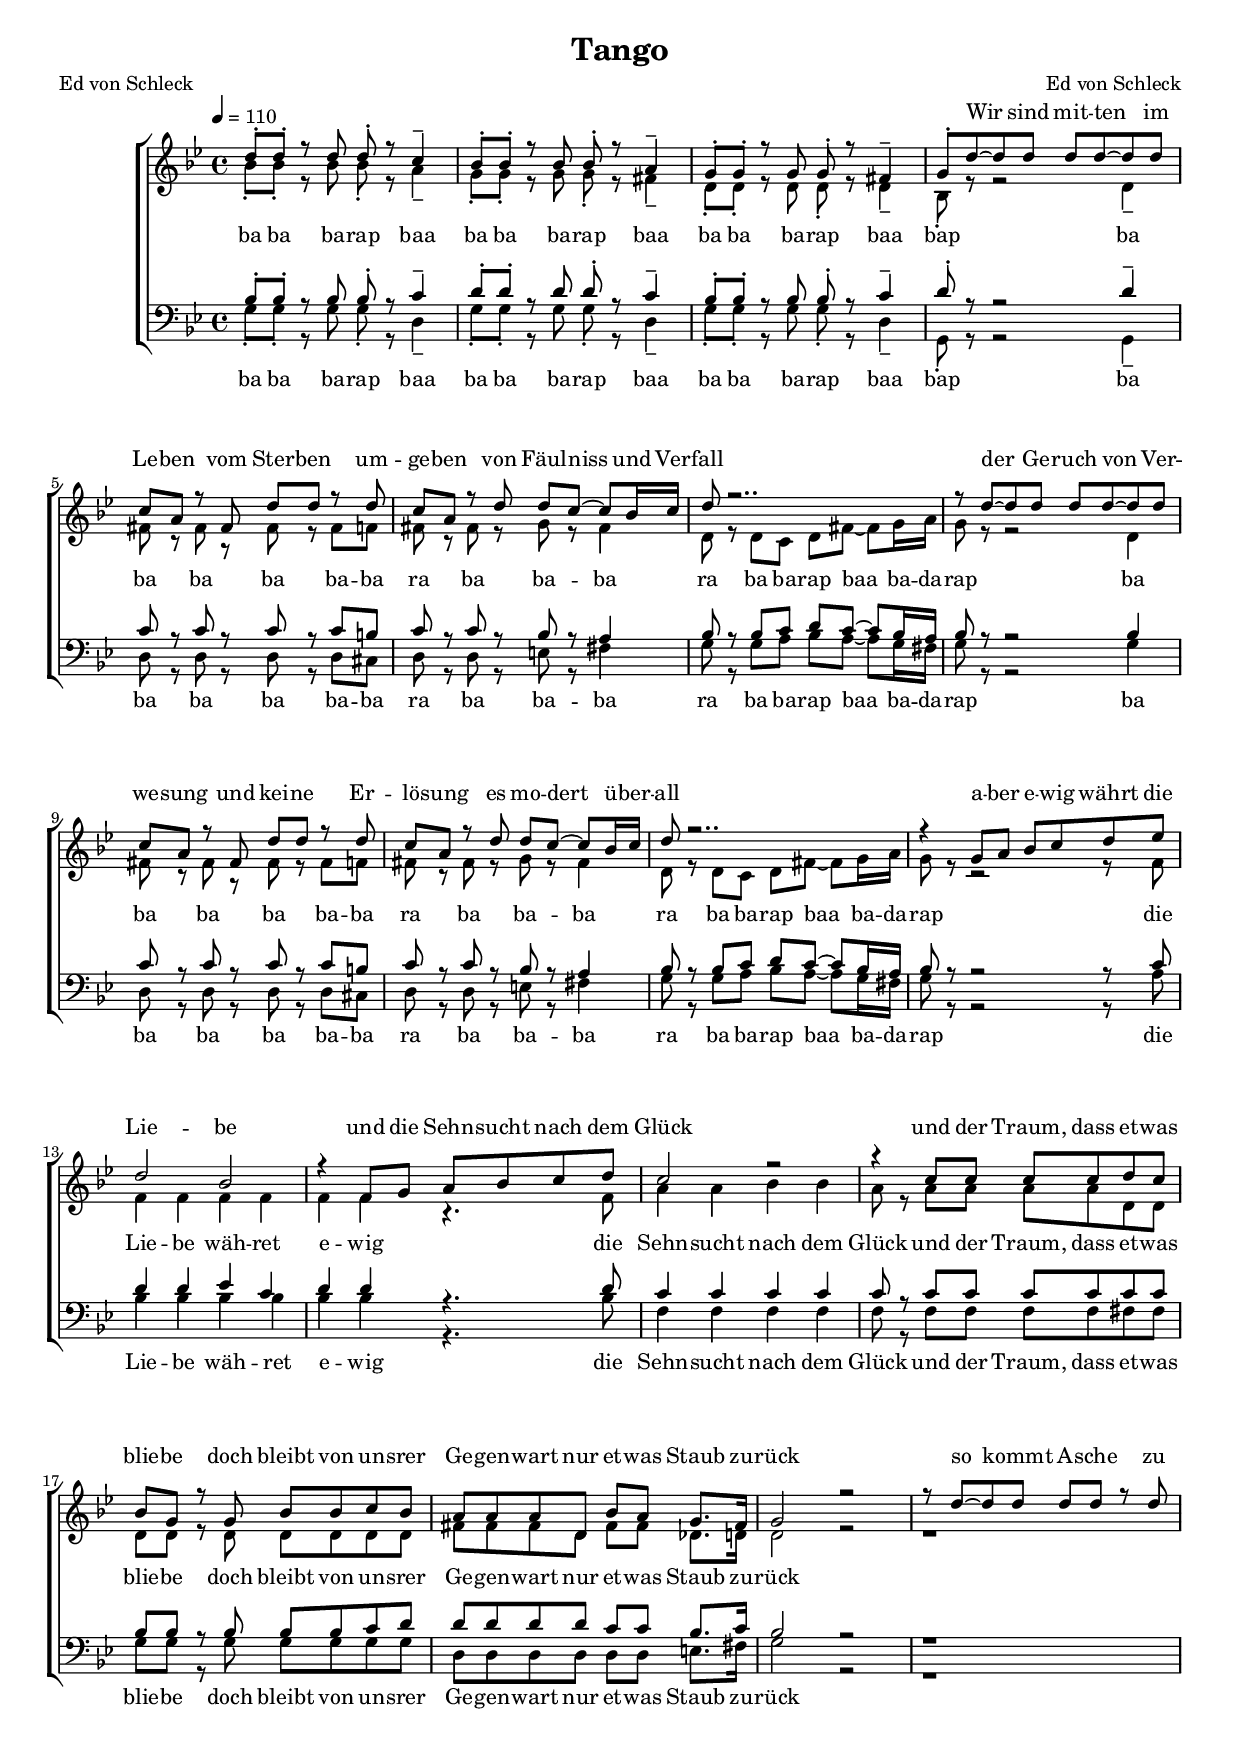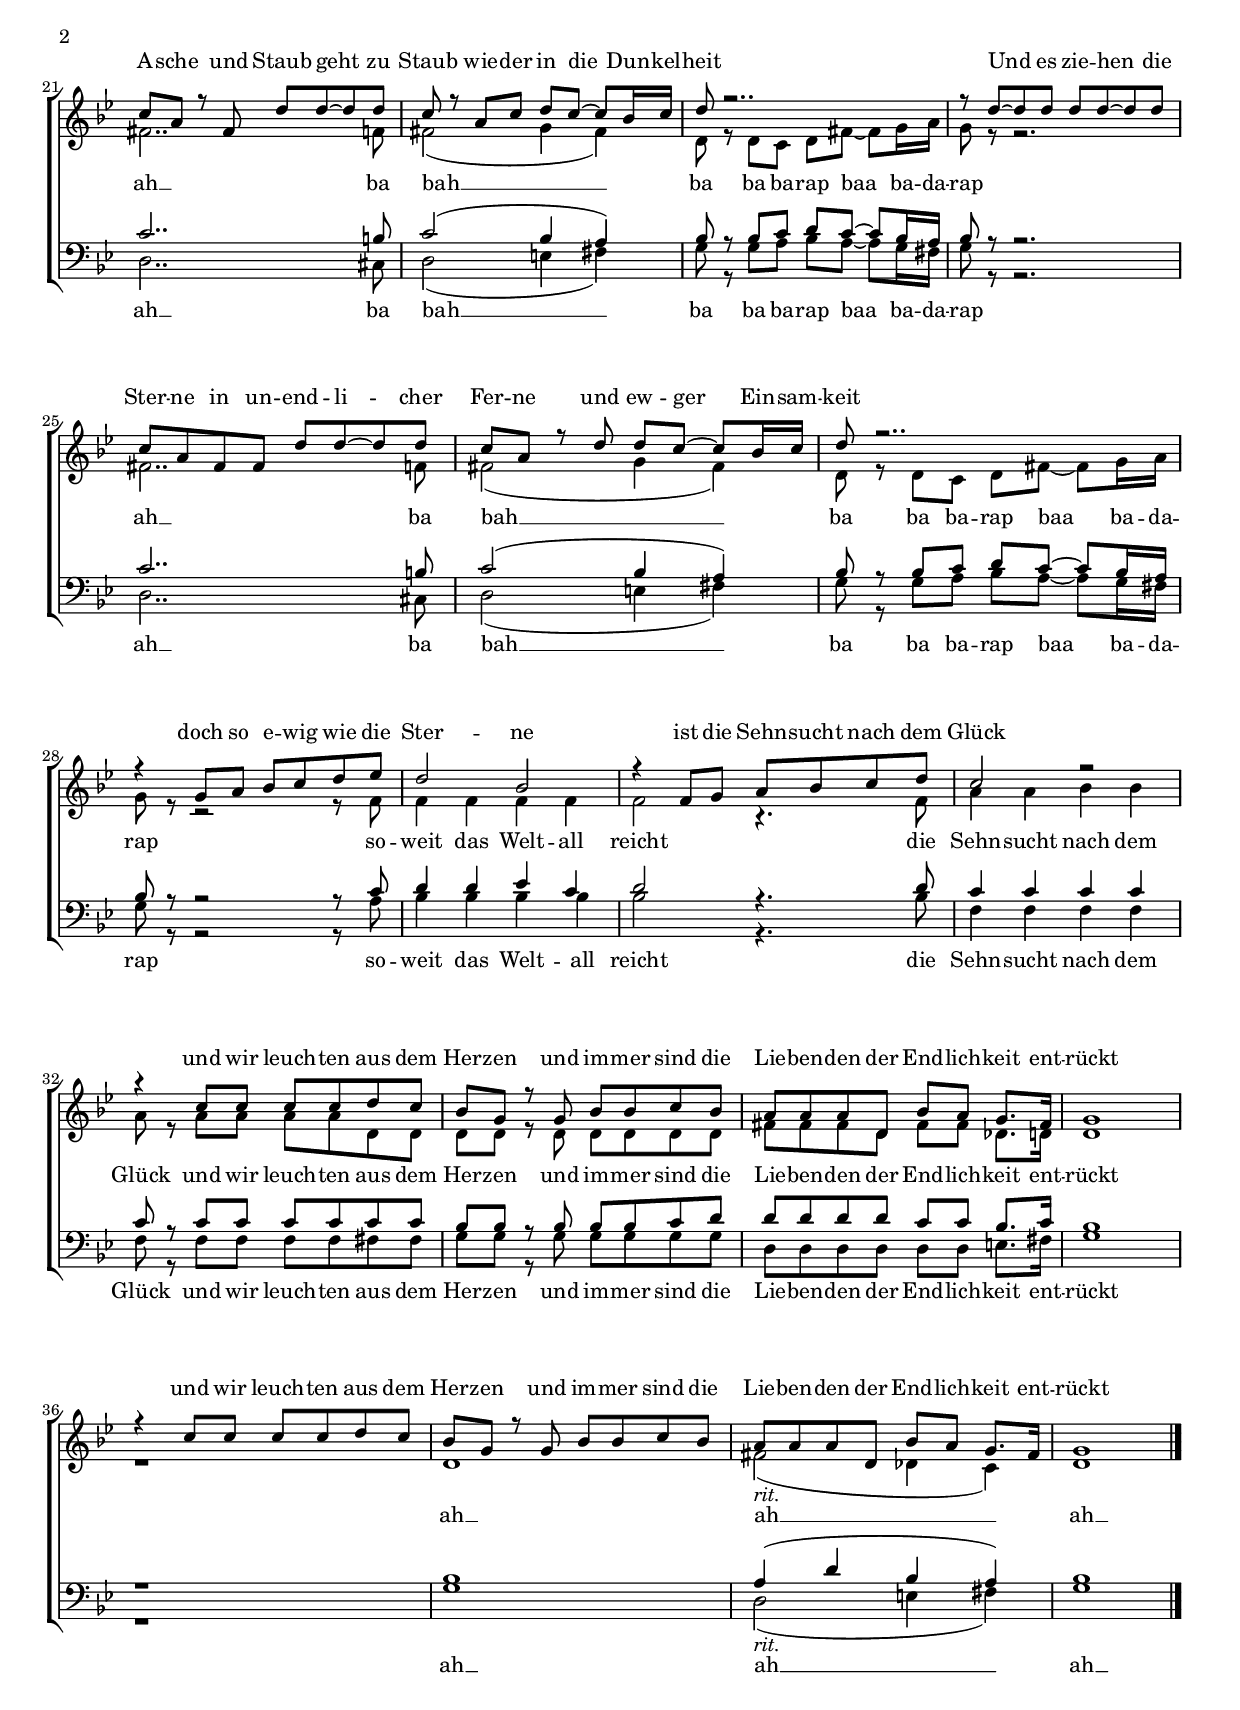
\version "2.13.39"
\header {
  title = "Tango"
  poet = "Ed von Schleck"
  composer = "Ed von Schleck"
}

%Größe der Partitur
#(set-global-staff-size 17)

#(set-default-paper-size "a4")

%Abschalten von Point&Click
#(ly:set-option 'point-and-click #f)

global = {
	
	\tempo 4=110
	\time 4/4
	\key g \minor
}



harmonies = \chordmode {
\germanChords 
g2.:m d4:7
g2.:m d4:7
g2.:m d4:7
g1:m
}

textEins = \lyricmode {
ba ba ba -- rap baa ba ba ba -- rap baa
ba ba ba -- rap baa bap

ba ba ba ba ba -- ba  ra ba ba -- ba
ra ba ba -- rap baa ba -- da -- rap

ba ba ba ba ba -- ba  ra ba ba -- ba
ra ba ba -- rap baa ba -- da -- rap

die Lie -- be wäh -- ret e -- wig
die Sehn -- sucht nach dem Glück
und der Traum, dass et -- was blie -- be
doch bleibt von un -- srer Ge -- gen -- wart nur et -- was Staub zu -- rück

ah __ ba bah __
ba ba ba -- rap baa ba -- da -- rap
ah __ ba bah __
ba ba ba -- rap baa ba -- da -- rap

so -- weit das Welt -- all reicht
die Sehn -- sucht nach dem Glück
und wir leuch -- ten aus dem Her -- zen
und im -- mer sind die Lie -- ben -- den der End -- lich -- keit ent -- rückt
ah __ ah __ ah __
}

textZwei = \lyricmode {

}


sopranMusik =  \relative c'' {
d8-. d-. r d d-. r c4--
bes8-. bes-. r bes bes-. r a4--
g8-. g-. r g g-. r fis4--
g8-. d'~ d d d d~ d d

c a r fis d' d r d
c a r d d c~ c bes16 c
d8 r2..
r8 d~ d d d d~ d d

c a r fis d' d r d
c a r d d c~ c bes16 c
d8 r2..
r4 g,8 a bes c d es

%%%%%%%%%%
d2 bes
r4 f8 g a bes c d
c2 r
r4 c8 c c c d c

bes g r g bes bes c bes
a a a d, bes' a g8. fis16
g2 r
r8 d'8~ d d d d r d

%%%%%%%%%%
c a r fis d' d~ d d
c r a c d c~ c bes16 c
d8 r2..
r8 d~ d d d d~ d d

c a fis fis d' d~  d d
c a r d d c~ c bes16 c
d8 r2..
r4 g,8 a bes c d es

%%%%%%%%%%
d2 bes
r4 f8 g a bes c d
c2 r
r4 c8 c c c d c

bes g r g bes bes c bes
a a a d, bes' a g8. fis16
g1
r4 c8 c c c d c

bes g r g bes bes c bes
a_\markup {\italic rit.} a a d, bes' a g8. fis16
g1
\bar "|."
}
  
sopranText = \lyricmode {
_ _ _ _ _ _ _ _ _ _ _ _ _ _ _ _
Wir sind mit -- ten im Le -- ben vom Ster -- ben um -- ge -- ben
von Fäul -- niss und Ver -- fall
der Ge -- ruch von Ver -- we -- sung und kei -- ne Er -- lö -- sung
es mo -- dert ü -- ber -- all

a -- ber e -- wig währt die Lie -- be
und die Sehn -- sucht nach dem Glück
und der Traum, dass et -- was blie -- be
doch bleibt von un -- srer Ge -- gen -- wart nur et -- was Staub zu -- rück

so kommt A -- sche zu A -- sche und Staub geht zu Staub
wie -- der in die Dun -- kel -- heit
Und es zie -- hen die Ster -- ne in un -- end -- li -- cher Fer -- ne
und ew -- ger Ein -- sam -- keit

doch so e -- wig wie die Ster -- ne
ist die Sehn -- sucht nach dem Glück
und wir leuch -- ten aus dem Her -- zen
und im -- mer sind die Lie -- ben -- den der End -- lich -- keit ent -- rückt
und wir leuch -- ten aus dem Her -- zen
und im -- mer sind die Lie -- ben -- den der End -- lich -- keit ent -- rückt
}

altMusik =  \relative c'' {
bes8-. bes-. r bes bes-. r a4--
g8-. g-. r g g-. r fis4--
d8-. d-. r d d-. r d4--
bes8-. r r2 d4--

fis8 r fis r fis r fis f
fis8 r fis r g r fis4
d8 r d c d fis~ fis g16 a
g8 r8 r2 d4

fis8 r fis r fis r fis f
fis8 r fis r g r fis4
d8 r d c d fis~ fis g16 a
g8 r8 r2 r8 f

%%%%
f4 f f f 
f f r4. f8
a4 a bes bes
a8 r a a a a d, d

d d r d d d d d
fis fis fis d fis fis des8. d16
d2 r
r1

%%%%%%%%%%
fis2.. f8
fis2( g4 fis)
d8 r d c d fis~ fis g16 a
g8 r8 r2.

fis2.. f8
fis2( g4 fis)
d8 r d c d fis~ fis g16 a
g8 r8 r2 r8 f

%%%%
f4 f f f 
f2 r4. f8
a4 a bes bes
a8 r a a a a d, d

d d r d d d d d
fis fis fis d fis fis des8. d16
d1
r1

d1
fis2( des4 c)
d1
}

altText = \lyricmode {
\textEins
}

tenorMusik =  \relative c' {
bes8-. bes-. r bes bes-. r c4--
d8-. d-. r d d-. r c4--
bes8-. bes-. r bes bes-. r c4--
d8-. r r2 d4--

c8 r c r c r c b
c8 r c r bes r a4
bes8 r bes c d c~ c bes16 a
bes8 r8 r2 bes4

c8 r c r c r c b
c8 r c r bes r a4
bes8 r bes c d c~ c bes16 a
bes8 r8 r2 r8 c

%%%%
d4 d es c
d d r4. d8
c4 c c c
c8 r c c c c c c

bes bes r bes bes bes c d
d d d d c c bes8. c16
bes2 r
r1

%%%%%%%%%%
c2.. b8
c2( bes4 a)
bes8 r bes c d c~ c bes16 a
bes8 r8 r2.

c2.. b8
c2( bes4 a)
bes8 r bes c d c~ c bes16 a
bes8 r8 r2 r8 c

%%%%
d4 d es c
d2 r4. d8
c4 c c c
c8 r c c c c c c

bes bes r bes bes bes c d
d d d d c c bes8. c16
bes1
r1

bes1
a4_\markup {\italic rit.}( d bes a)
bes1
}
  
tenorText = \lyricmode {
\textEins
}
     
bassMusik = \relative c' {
g8-. g-. r g g-. r d4--
g8-. g-. r g g-. r d4--
g8-. g-. r g g-. r d4--
g,8-. r r2 g4--

d'8 r d r d r d cis
d8 r d r e r fis4
g8 r g a bes a~ a g16 fis
g8 r8 r2 g4

d8 r d r d r d cis
d8 r d r e r fis4
g8 r g a bes a~ a g16 fis
g8 r8 r2 r8 a8

%%%%%%%
bes4 bes bes bes
bes bes r4. bes8
f4 f f f
f8 r f f f f fis fis

g g r g g g g g
d d d d d d e8. fis16
g2 r
r1

%%%%%%%%%%
d2.. cis8
d2( e4 fis)
g8 r g a bes a~ a g16 fis
g8 r8 r2.

d2.. cis8
d2( e4 fis)
g8 r g a bes a~ a g16 fis
g8 r8 r2 r8 a8

%%%%%%%
bes4 bes bes bes
bes2 r4. bes8
f4 f f f
f8 r f f f f fis fis

g g r g g g g g
d d d d d d e8. fis16
g1
r1

g1
d2( e4 fis)
g1
}
  
bassText = \lyricmode {
\textEins

}
     
	\score {
  
        \context ChoirStaff <<
%            \new ChordNames \set chordChanges = ##t  \harmonies
            \context Lyrics = sopran { s1 }
            \context Staff = frauen <<
                \context Voice =
                    sopran { \voiceOne << \global  \sopranMusik >> }
                \context Voice =
                    alt { \voiceTwo << \global   \altMusik >> }
            >>
            \context Lyrics = alt { s1 }
%	    \context Lyrics = altZwei { s1 }
%            \context Lyrics = tenor { s1 }
            \context Staff = men <<
                \clef bass
                \context Voice =
                    tenor { \voiceOne <<\global   \tenorMusik >> }
                \context Voice =
                    bass { \voiceTwo <<\global   \bassMusik >> }
            >>
            \context Lyrics = bass { s1 }
%	    \context Lyrics = bassZwei{ s1 }

            \context Lyrics = sopran \lyricsto sopran \sopranText
            \context Lyrics = alt \lyricsto alt \textEins
%	    \context Lyrics = altZwei \lyricsto alt \textZwei
%            \context Lyrics = tenor \lyricsto tenor \tenorText
            \context Lyrics = bass \lyricsto bass \textEins
%	    \context Lyrics = bassZwei \lyricsto bass \textZwei
		>>
		\layout {
            \context {
                \Staff \override VerticalAxisGroup #'minimum-Y-extent = #'(-3 . 3)
			}  
		}
		\midi {

		}
	}
	\paper {
		%ragged-last-bottom = ##t
		print-page-number = ##t
	}